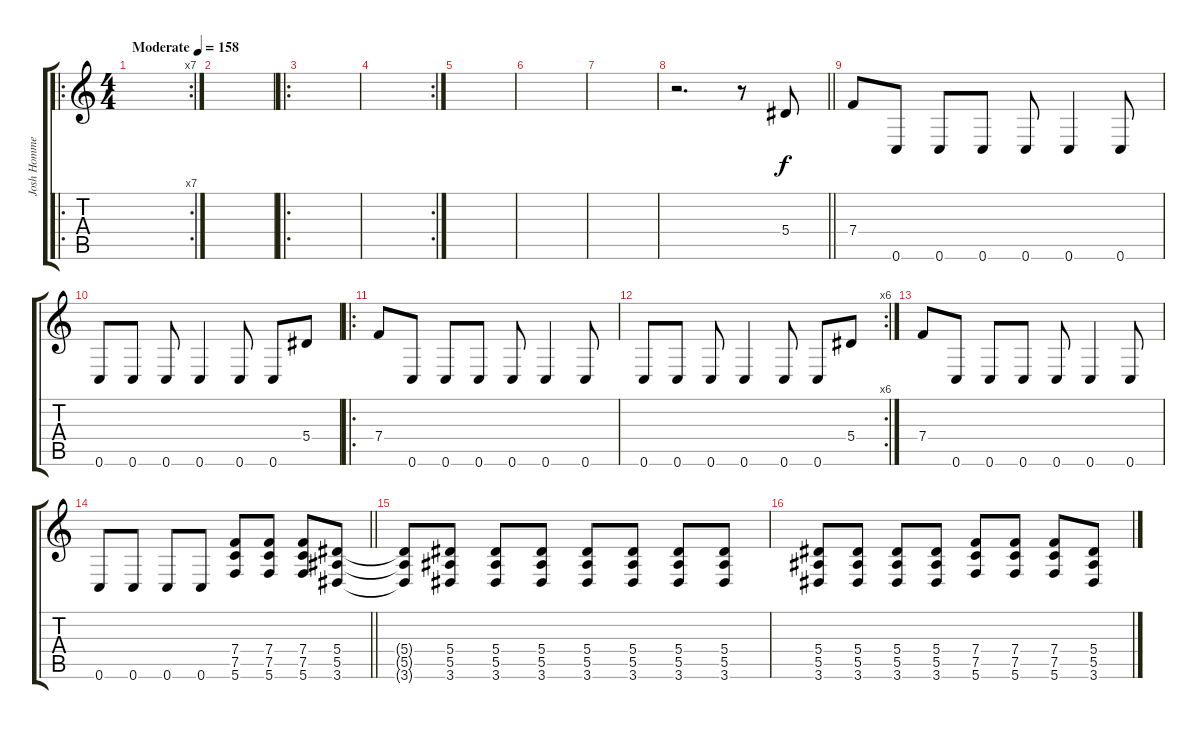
\track ("Josh Homme" "Josh Homme") {instrument distortionguitar}
\staff {score tabs}
\tuning (C4 G3 Eb3 Bb2 F2 C2) {hide}
\ro
\rc 7
\ts (4 4)
\tempo (158 "Moderate")
\clef g2
\ks c
|
|
\ro
|
\rc 2
|
|
|
|
\barLineRight lightlight
r.2{d} r.8 5.4.8{balance 16} |
\section ("" "")
7.4.8 0.6.8 0.6.8 0.6.8 0.6.8 0.6.4 0.6.8 |
0.6.8 0.6.8 0.6.8 0.6.4 0.6.8 0.6.8 5.4.8 |
\ro
7.4.8 0.6.8 0.6.8 0.6.8 0.6.8 0.6.4 0.6.8 |
\rc 6
0.6.8 0.6.8 0.6.8 0.6.4 0.6.8 0.6.8 5.4.8 |
7.4.8 0.6.8 0.6.8 0.6.8 0.6.8 0.6.4 0.6.8 |
\barLineRight lightlight
0.6.8 0.6.8 0.6.8 0.6.8 (7.4 7.5 5.6).8 (7.4 7.5 5.6).8 (7.4 7.5 5.6).8 (5.4 5.5 3.6).8 |
\section ("" "")
(5.4{t} 5.5{t} 3.6{t}).8 (5.4 5.5 3.6).8 (5.4 5.5 3.6).8 (5.4 5.5 3.6).8 (5.4 5.5 3.6).8 (5.4 5.5 3.6).8 (5.4 5.5 3.6).8 (5.4 5.5 3.6).8 |
(5.4 5.5 3.6).8 (5.4 5.5 3.6).8 (5.4 5.5 3.6).8 (5.4 5.5 3.6).8 (7.4 7.5 5.6).8 (7.4 7.5 5.6).8 (7.4 7.5 5.6).8 (5.4 5.5 3.6).8
